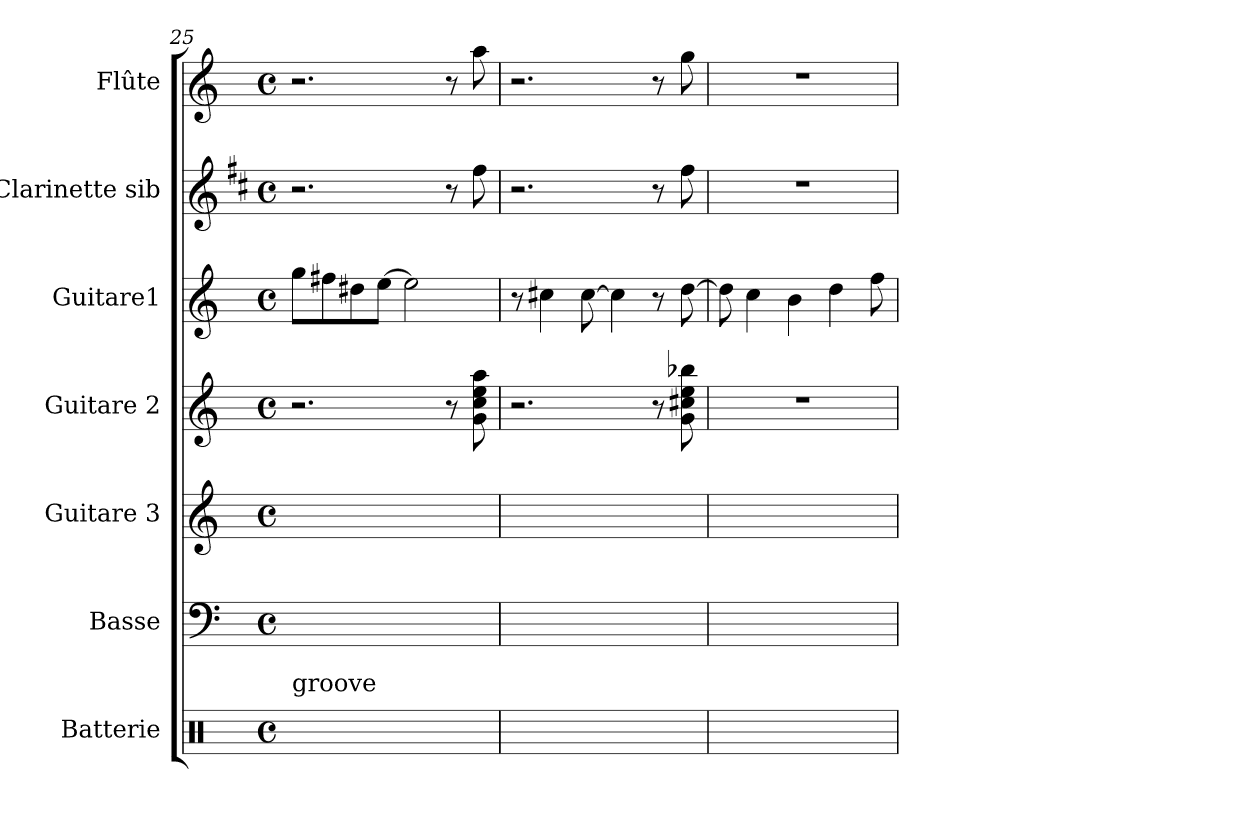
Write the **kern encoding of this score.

**kern	**kern	**kern	**kern	**kern	**kern	**kern
*part7	*part6	*part5	*part4	*part3	*part2	*part1
*staff7	*staff6	*staff5	*staff4	*staff3	*staff2	*staff1
*I"Batterie	*I"Basse	*I"Guitare 3	*I"Guitare 2	*I"Guitare1	*I"Clarinette sib	*I"Flûte
*I'Batt.	*I'B.ƒ.	*I'Gtr.ƒ. 3	*I'Gtr.ƒ. 2	*I'Gtr.ƒ. 1	*I'Cl. Sib	*I'Fl.
!!LO:PB:g=z
*clefX	*clefF4	*clefG2	*clefG2	*clefG2	*clefG2	*clefG2
*	*ITrd7c12	*ITrd7c12	*ITrd7c12	*ITrd7c12	*ITrd1c2	*
*k[]	*k[]	*k[]	*k[]	*k[]	*k[]	*k[]
*C:	*C:	*C:	*C:	*C:	*C:	*C:
*M4/4	*M4/4	*M4/4	*M4/4	*M4/4	*M4/4	*M4/4
*met(c)	*met(c)	*met(c)	*met(c)	*met(c)	*met(c)	*met(c)
=25	=25	=25	=25	=25	=25	=25
!LO:TX:a:t=groove	!	!	!	!	!	!
1Rggyy	1Cyy	1Cyy	2.r	8g\L	2.r	2.r
.	.	.	.	8f#X\	.	.
.	.	.	.	8d#X\	.	.
.	.	.	.	[8e\J	.	.
.	.	.	.	2e\]	.	.
.	.	.	8r	.	8r	8r
.	.	.	8G\ 8c\ 8e\ 8a\	.	8ee\	8aa\
=26	=26	=26	=26	=26	=26	=26
1Rggyy	1Cyy	1Cyy	2.r	8r	2.r	2.r
.	.	.	.	4c#X\	.	.
.	.	.	.	[8c#\	.	.
.	.	.	.	4c#\]	.	.
.	.	.	8r	8r	8r	8r
.	.	.	8G\ 8c#X\ 8e\ 8b-X\	[8d\	8ee\	8gg\
=27	=27	=27	=27	=27	=27	=27
1Rggyy	1Cyy	1Cyy	1r	8d\]	1r	1r
.	.	.	.	4c\	.	.
.	.	.	.	4B\	.	.
.	.	.	.	4d\	.	.
.	.	.	.	8f\	.	.
=	=	=	=	=	=	=
*-	*-	*-	*-	*-	*-	*-
